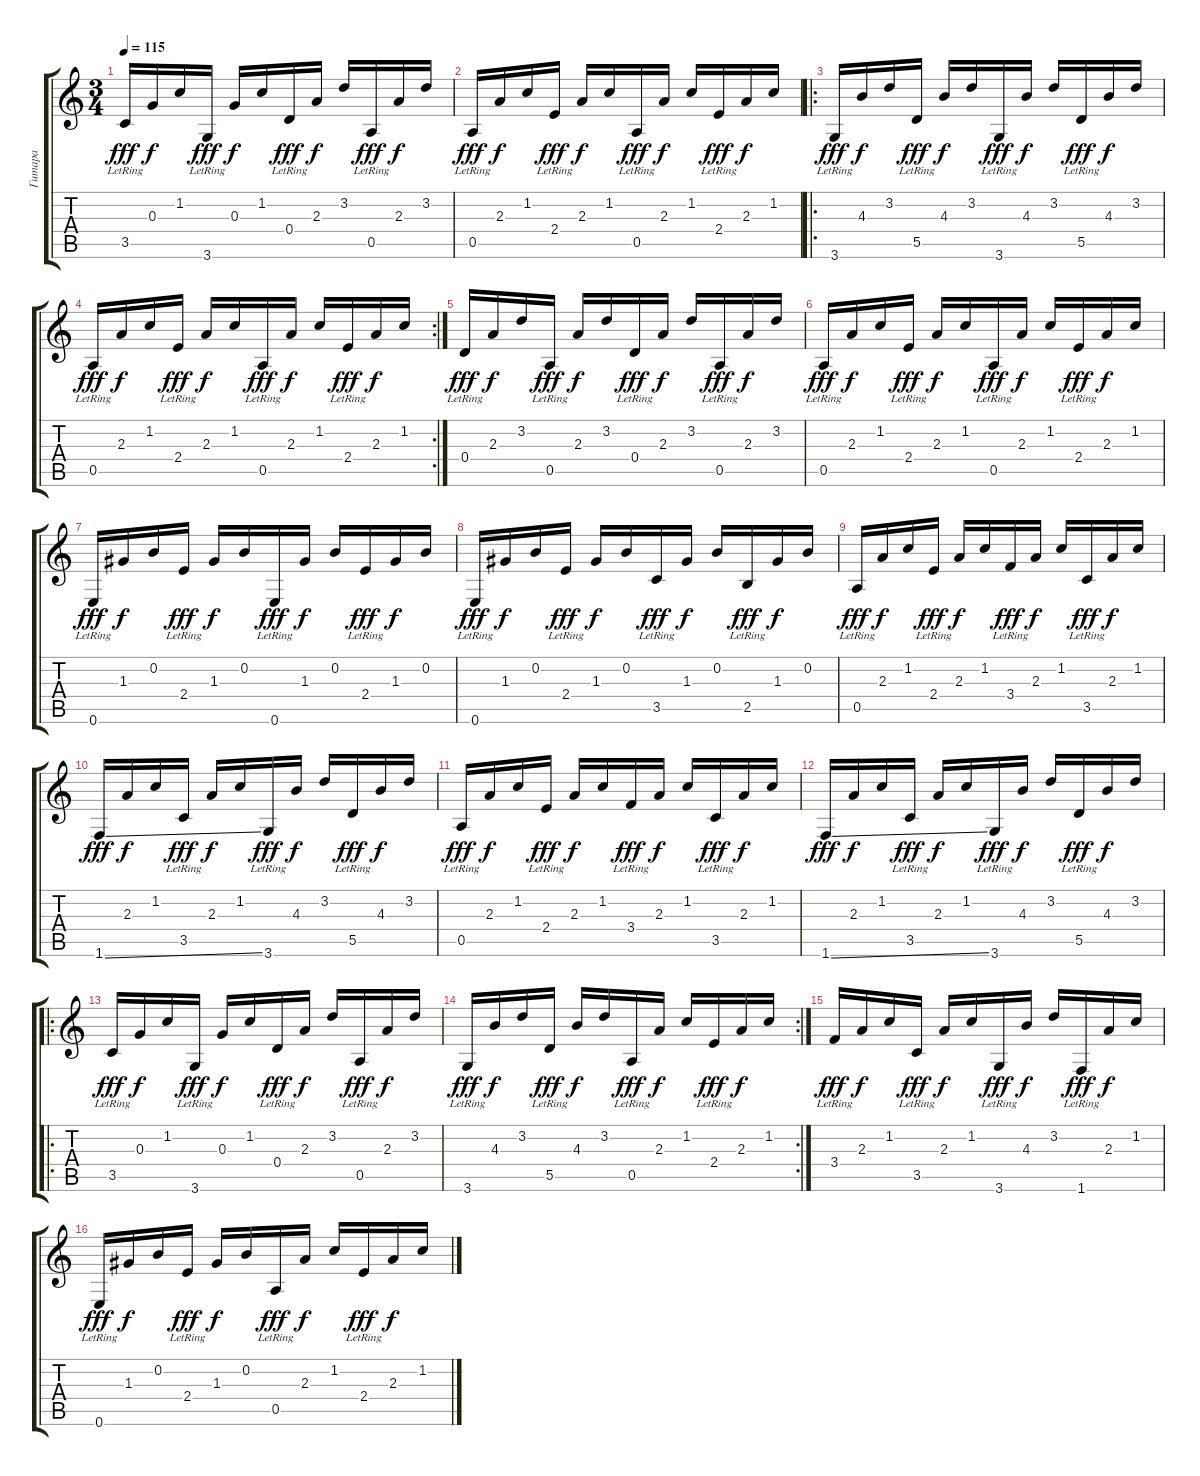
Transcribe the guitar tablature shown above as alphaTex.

\track ("Гитара" "Гитара") {instrument acousticguitarsteel}
\staff {score tabs}
\tuning (E4 B3 G3 D3 A2 E2) {hide}
\ts (3 4)
\tempo 115
\clef g2
\ks c
3.5{lr}.16{dy fff} 0.3.16{dy f} 1.2.16 3.6{lr}.16{dy fff} 0.3.16{dy f} 1.2.16 0.4{lr}.16{dy fff} 2.3.16{dy f} 3.2.16 0.5{lr}.16{dy fff} 2.3.16{dy f} 3.2.16 |
0.5{lr}.16{dy fff} 2.3.16{dy f} 1.2.16 2.4{lr}.16{dy fff} 2.3.16{dy f} 1.2.16 0.5{lr}.16{dy fff} 2.3.16{dy f} 1.2.16 2.4{lr}.16{dy fff} 2.3.16{dy f} 1.2.16 |
\ro
3.6{lr}.16{dy fff} 4.3.16{dy f} 3.2.16 5.5{lr}.16{dy fff} 4.3.16{dy f} 3.2.16 3.6{lr}.16{dy fff} 4.3.16{dy f} 3.2.16 5.5{lr}.16{dy fff} 4.3.16{dy f} 3.2.16 |
\rc 2
0.5{lr}.16{dy fff} 2.3.16{dy f} 1.2.16 2.4{lr}.16{dy fff} 2.3.16{dy f} 1.2.16 0.5{lr}.16{dy fff} 2.3.16{dy f} 1.2.16 2.4{lr}.16{dy fff} 2.3.16{dy f} 1.2.16 |
0.4{lr}.16{dy fff} 2.3.16{dy f} 3.2.16 0.5{lr}.16{dy fff} 2.3.16{dy f} 3.2.16 0.4{lr}.16{dy fff} 2.3.16{dy f} 3.2.16 0.5{lr}.16{dy fff} 2.3.16{dy f} 3.2.16 |
0.5{lr}.16{dy fff} 2.3.16{dy f} 1.2.16 2.4{lr}.16{dy fff} 2.3.16{dy f} 1.2.16 0.5{lr}.16{dy fff} 2.3.16{dy f} 1.2.16 2.4{lr}.16{dy fff} 2.3.16{dy f} 1.2.16 |
0.6{lr}.16{dy fff} 1.3.16{dy f} 0.2.16 2.4{lr}.16{dy fff} 1.3.16{dy f} 0.2.16 0.6{lr}.16{dy fff} 1.3.16{dy f} 0.2.16 2.4{lr}.16{dy fff} 1.3.16{dy f} 0.2.16 |
0.6{lr}.16{dy fff} 1.3.16{dy f} 0.2.16 2.4{lr}.16{dy fff} 1.3.16{dy f} 0.2.16 3.5{lr}.16{dy fff} 1.3.16{dy f} 0.2.16 2.5{lr}.16{dy fff} 1.3.16{dy f} 0.2.16 |
0.5{lr}.16{dy fff} 2.3.16{dy f} 1.2.16 2.4{lr}.16{dy fff} 2.3.16{dy f} 1.2.16 3.4{lr}.16{dy fff} 2.3.16{dy f} 1.2.16 3.5{lr}.16{dy fff} 2.3.16{dy f} 1.2.16 |
1.6{ss}.16{dy fff} 2.3.16{dy f} 1.2.16 3.5{lr}.16{dy fff} 2.3.16{dy f} 1.2.16 3.6{lr}.16{dy fff} 4.3.16{dy f} 3.2.16 5.5{lr}.16{dy fff} 4.3.16{dy f} 3.2.16 |
0.5{lr}.16{dy fff} 2.3.16{dy f} 1.2.16 2.4{lr}.16{dy fff} 2.3.16{dy f} 1.2.16 3.4{lr}.16{dy fff} 2.3.16{dy f} 1.2.16 3.5{lr}.16{dy fff} 2.3.16{dy f} 1.2.16 |
1.6{ss}.16{dy fff} 2.3.16{dy f} 1.2.16 3.5{lr}.16{dy fff} 2.3.16{dy f} 1.2.16 3.6{lr}.16{dy fff} 4.3.16{dy f} 3.2.16 5.5{lr}.16{dy fff} 4.3.16{dy f} 3.2.16 |
\ro
3.5{lr}.16{dy fff} 0.3.16{dy f} 1.2.16 3.6{lr}.16{dy fff} 0.3.16{dy f} 1.2.16 0.4{lr}.16{dy fff} 2.3.16{dy f} 3.2.16 0.5{lr}.16{dy fff} 2.3.16{dy f} 3.2.16 |
\rc 2
3.6{lr}.16{dy fff} 4.3.16{dy f} 3.2.16 5.5{lr}.16{dy fff} 4.3.16{dy f} 3.2.16 0.5{lr}.16{dy fff} 2.3.16{dy f} 1.2.16 2.4{lr}.16{dy fff} 2.3.16{dy f} 1.2.16 |
3.4{lr}.16{dy fff} 2.3.16{dy f} 1.2.16 3.5{lr}.16{dy fff} 2.3.16{dy f} 1.2.16 3.6{lr}.16{dy fff} 4.3.16{dy f} 3.2.16 1.6{lr}.16{dy fff} 2.3.16{dy f} 1.2.16 |
0.6{lr}.16{dy fff} 1.3.16{dy f} 0.2.16 2.4{lr}.16{dy fff} 1.3.16{dy f} 0.2.16 0.5{lr}.16{dy fff} 2.3.16{dy f} 1.2.16 2.4{lr}.16{dy fff} 2.3.16{dy f} 1.2.16
